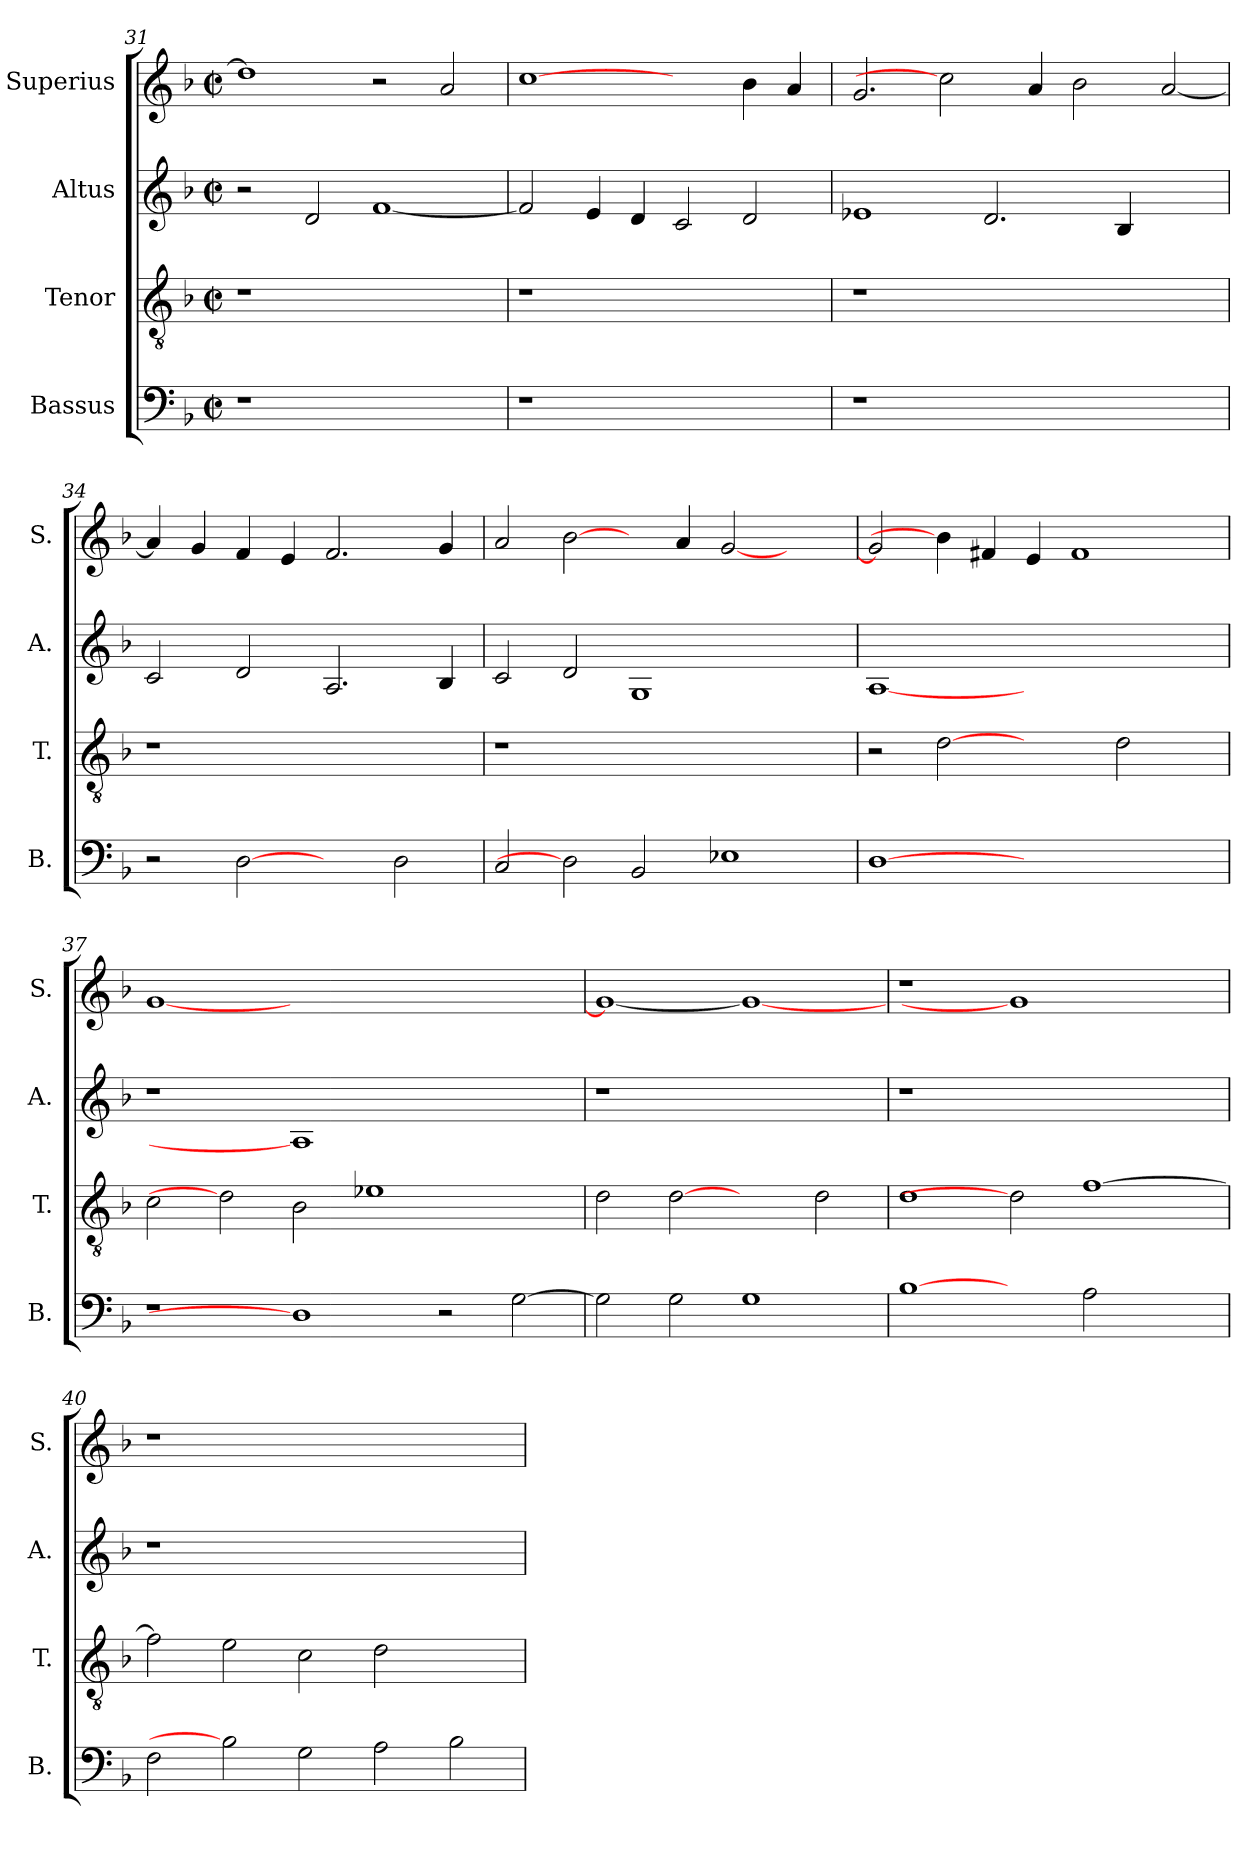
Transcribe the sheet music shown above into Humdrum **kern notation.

**kern	**kern	**kern	**kern
*part4	*part3	*part2	*part1
*staff4	*staff3	*staff2	*staff1
*I"Bassus	*I"Tenor	*I"Altus	*I"Superius
*I'B.	*I'T.	*I'A.	*I'S.
*clefF4	*clefGv2	*clefG2	*clefG2
*	*ITrd7c12	*	*
*k[b-]	*k[b-]	*k[b-]	*k[b-]
*F:	*F:	*F:	*F:
*M2/2	*M2/2	*M2/2	*M2/2
*met(c|)	*met(c|)	*met(c|)	*met(c|)
=31	=31	=31	=31
!LO:N:vis=1	!LO:N:vis=1	!	!
1r	1r	2r	1ddi]
.	.	2di/	.
1ryy	1ryy	[<1fi	2r
.	.	.	2ai/
!!LO:PB:g=z
=32	=32	=32	=32
!LO:N:vis=1	!LO:N:vis=1	!	!
1r	1r	2fi/]	[1cci
.	.	4ei/	.
.	.	4di/	.
1ryy	1ryy	2ci/	2ryy
.	.	2di/	4b-i\
.	.	.	4ai/
=33	=33	=33	=33
!LO:N:vis=1	!LO:N:vis=1	!	!
1r	1r	1e-Xi	2.gi/
.	.	.	2cci]
1.ryy	1.ryy	2.di/	.
.	.	.	4ai/
.	.	.	2b-i\
.	.	4B-i/	.
.	.	2ryy	[<2ai/
=34	=34	=34	=34
!	!LO:N:vis=1	!	!
2r	1r	2ci/	4ai/]
.	.	.	4gi/
[2Di	.	2di/	4fi/
.	.	.	4ei/
2ryy	1ryy	2.Ai/	2.fi/
2Di\	.	.	.
.	.	4B-i/	4gi/
=35	=35	=35	=35
!	!LO:N:vis=1	!	!
2Ci/	1r	2ci/	2ai/
2Di]	.	2di/	[2b-i\
2BB-i/	1.ryy	1Gi	4ryy
.	.	.	4ai/
1E-Xi	.	.	[<2gi/
.	.	2ryy	2ryy
=36	=36	=36	=36
[1Di	2r	[1Ai	2gi/]
.	[2Di	.	4b-i\]
.	.	.	4f#Xi/
1ryy	2ryy	1ryy	4ei/
.	.	.	1f#i
.	2Di\	.	.
4ryy	4ryy	4ryy	.
!!LO:LB:g=z
=37	=37	=37	=37
!	!	!LO:N:vis=1	!
1r	2Ci\	1r	[<1gi
.	2Di]	.	.
1Di]	2BB-i\	1Ai]	0ryy
.	1E-Xi	.	.
2r	.	1ryy	.
[>2Gi\	2ryy	.	.
=38	=38	=38	=38
!	!	!LO:N:vis=1	!
2Gi\]	2Di\	1r	1gi_<
2Gi\	[2Di	.	.
1Gi	2ryy	1ryy	1gi_
.	2Di\	.	.
=39	=39	=39	=39
!	!	!LO:N:vis=1	!LO:N:vis=1
[1B-i	1Di	1r	1r
2ryy	2Di]	1.ryy	1gi]
2Ai\	[>1Fi	.	.
2ryy	.	.	2ryy
=40	=40	=40	=40
!	!	!LO:N:vis=1	!LO:N:vis=1
2Fi\	2Fi\]	1r	1r
2B-i]	2Ei\	.	.
2Gi\	2Ci\	1.ryy	1.ryy
2Ai\	2Di\	.	.
2B-i\	2ryy	.	.
=	=	=	=
*-	*-	*-	*-
